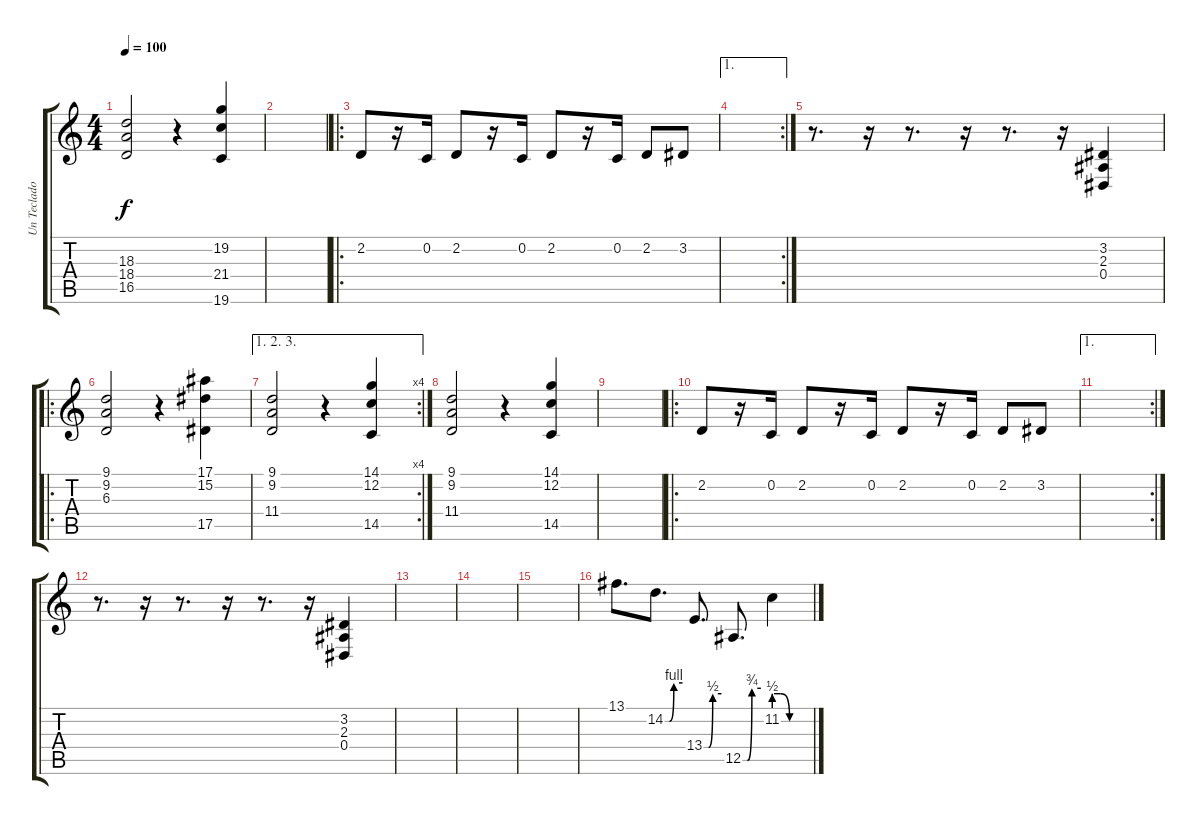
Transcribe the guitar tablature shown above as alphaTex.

\track ("Un Teclado" "Un Teclado") {instrument pizzicatostrings}
\staff {score tabs}
\tuning (F4 C4 Ab3 Eb3 Bb2 F2) {hide}
\ts (4 4)
\tempo 100
\clef g2
\ks c
(18.3 18.4 16.5).2{dy f} r.4 (19.2 21.4 19.6).4 |
|
\ro
2.2.8{volume 8} r.16 0.2.16 2.2.8 r.16 0.2.16 2.2.8 r.16 0.2.16 2.2.8 3.2.8 |
\ae 1
\rc 2
|
r.8{d volume 12} r.16 r.8{d} r.16 r.8{d} r.16 (3.2 2.3 0.4).4 |
\ro
(9.1 9.2 6.3).2 r.4 (17.1 15.2 17.5).4 |
\ae (1 2 3)
\rc 4
(9.1 9.2 11.4).2 r.4 (14.1 12.2 14.5).4 |
(9.1 9.2 11.4).2 r.4 (14.1 12.2 14.5).4 |
|
\ro
2.2.8 r.16 0.2.16 2.2.8 r.16 0.2.16 2.2.8 r.16 0.2.16 2.2.8 3.2.8 |
\ae 1
\rc 2
|
r.8{d volume 12} r.16 r.8{d} r.16 r.8{d} r.16 (3.2 2.3 0.4).4 |
|
|
|
13.1.8{d volume 14 instrument lead1square} 14.2{be (custom 0 0 15 0 30 4 60 4)}.8{d} 13.4{be (custom 0 0 16 0 30 2 60 2)}.8{d} 12.5{be (custom 0 0 15 0 30 3 60 3)}.8{d} 11.2{be (custom 0 2 11 2 26 0 40 0 60 0)}.4
